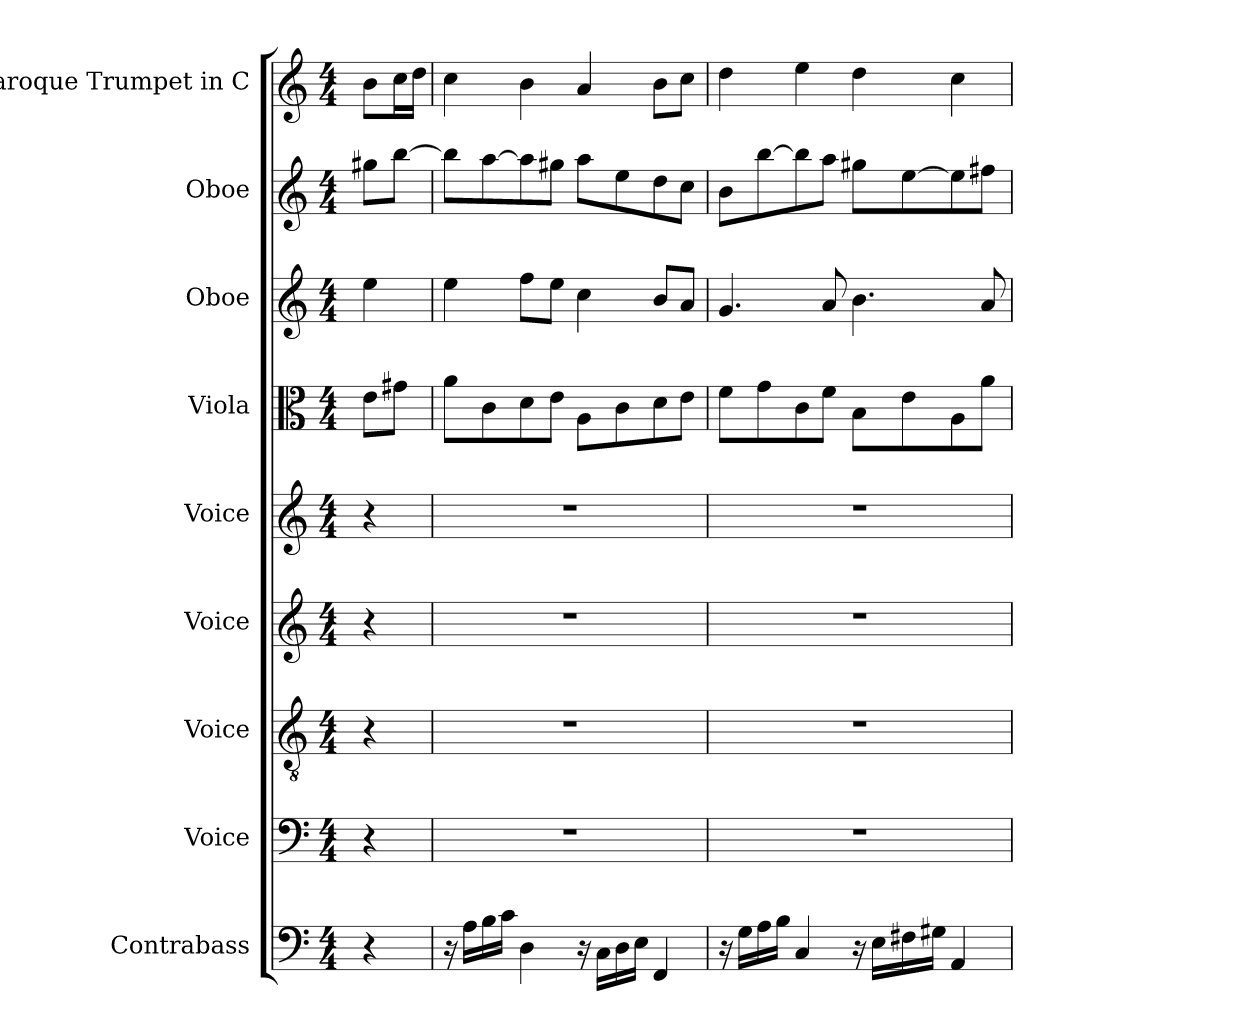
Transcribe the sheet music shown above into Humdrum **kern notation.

**kern	**kern	**kern	**kern	**kern	**kern	**kern	**kern	**kern
*part9	*part8	*part7	*part6	*part5	*part4	*part3	*part2	*part1
*staff9	*staff8	*staff7	*staff6	*staff5	*staff4	*staff3	*staff2	*staff1
*I"Contrabass	*I"Voice	*I"Voice	*I"Voice	*I"Voice	*I"Viola	*I"Oboe	*I"Oboe	*I"Baroque Trumpet in C
*I'Cb.	*I'V	*I'V	*I'V	*I'V	*I'Vla.	*I'Ob.	*I'Ob.	*I'Bq. Tpt. C
*clefF4	*clefF4	*clefGv2	*clefG2	*clefG2	*clefC3	*clefG2	*clefG2	*clefG2
*ITrd7c12	*	*	*	*	*	*	*	*
*k[]	*k[]	*k[]	*k[]	*k[]	*k[]	*k[]	*k[]	*k[]
*M4/4	*M4/4	*M4/4	*M4/4	*M4/4	*M4/4	*M4/4	*M4/4	*M4/4
=	=	=	=	=	=	=	=	=
4r	4r	4r	4r	4r	8eL	4ee	8gg#XL	8bL
.	.	.	.	.	8g#XJ	.	[8bbJ	16ccL
.	.	.	.	.	.	.	.	16ddJJ
=2	=2	=2	=2	=2	=2	=2	=2	=2
16r	1r	1r	1r	1r	8aL	4ee	8bbL]	4cc
16AALL	.	.	.	.	.	.	.	.
16BB	.	.	.	.	8c	.	[8aa	.
16CJJ	.	.	.	.	.	.	.	.
4DD	.	.	.	.	8d	8ffL	8aa]	4b
.	.	.	.	.	8eJ	8eeJ	8gg#XJ	.
16r	.	.	.	.	8AL	4cc	8aaL	4a
16CCLL	.	.	.	.	.	.	.	.
16DD	.	.	.	.	8c	.	8ee	.
16EEJJ	.	.	.	.	.	.	.	.
4FFF	.	.	.	.	8d	8bL	8dd	8bL
.	.	.	.	.	8eJ	8aJ	8ccJ	8ccJ
=3	=3	=3	=3	=3	=3	=3	=3	=3
16r	1r	1r	1r	1r	8fL	4.g	8bL	4dd
16GGLL	.	.	.	.	.	.	.	.
16AA	.	.	.	.	8g	.	[8bb	.
16BBJJ	.	.	.	.	.	.	.	.
4CC	.	.	.	.	8c	.	8bb]	4ee
.	.	.	.	.	8fJ	8a	8aaJ	.
16r	.	.	.	.	8BL	4.b	8gg#XL	4dd
16EELL	.	.	.	.	.	.	.	.
16FF#X	.	.	.	.	8e	.	[8ee	.
16GG#XJJ	.	.	.	.	.	.	.	.
4AAA	.	.	.	.	8A	.	8ee]	4cc
.	.	.	.	.	8aJ	8a	8ff#XJ	.
=	=	=	=	=	=	=	=	=
*-	*-	*-	*-	*-	*-	*-	*-	*-
